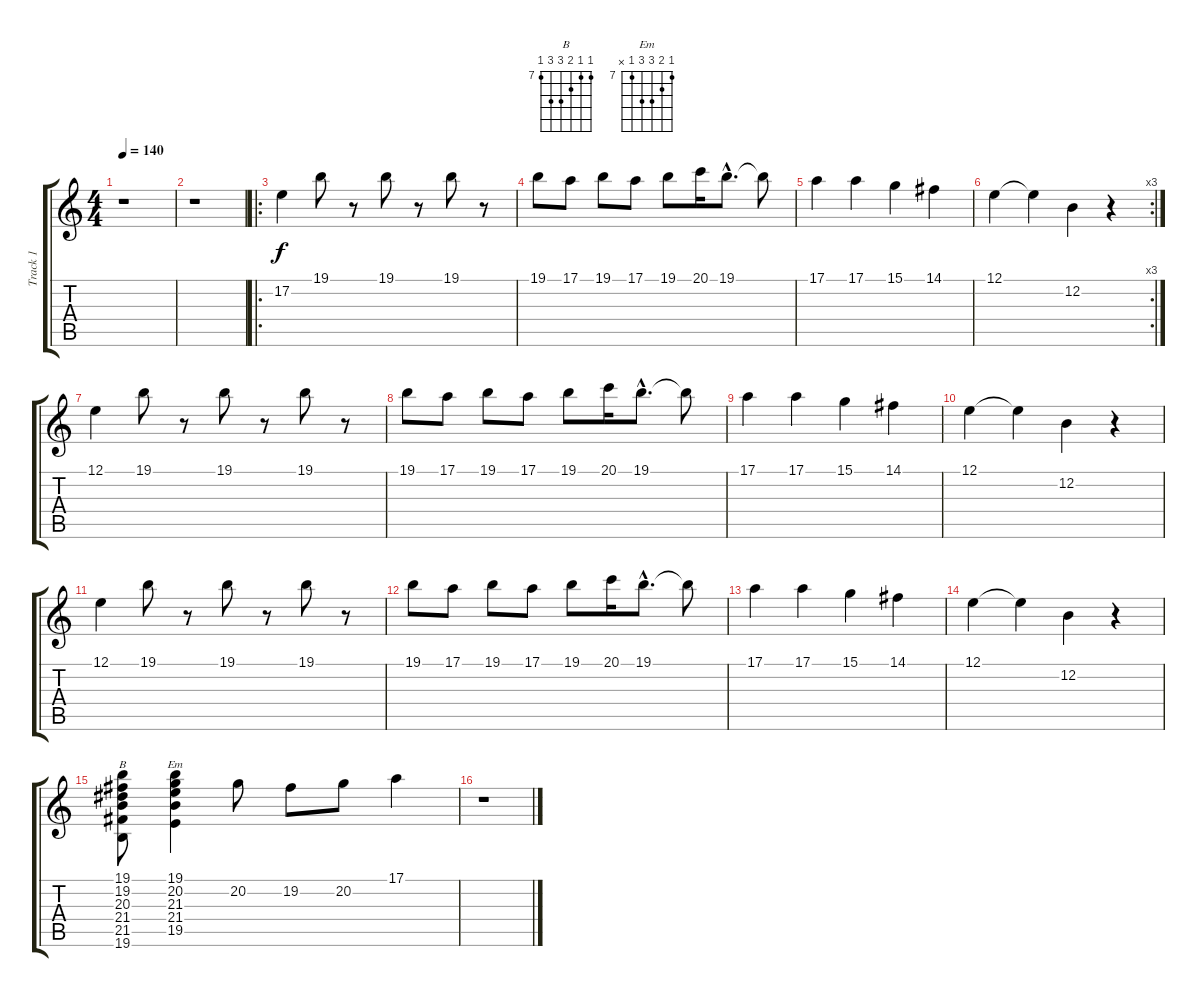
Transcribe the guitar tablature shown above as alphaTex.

\track ("Track 1" "Track 1") {instrument lead1square}
\staff {score tabs}
\tuning (E4 B3 G3 D3 A2 E2) {hide}
\chord ("B" 7 7 8 9 9 7) {firstfret 7}
\chord ("Em" 7 8 9 9 7 x) {firstfret 7}
\ts (4 4)
\tempo 140
\clef g2
\ks c
r.1{dy f instrument lead1square} |
r.1 |
\ro
17.2.4 19.1.8 r.8 19.1.8 r.8 19.1.8 r.8 |
19.1.8 17.1.8 19.1.8 17.1.8 19.1.8 20.1.16 19.1{hac}.8{d} 19.1{t}.8 |
17.1.4 17.1.4 15.1.4 14.1.4 |
\rc 3
12.1.4 12.1{t}.4 12.2.4 r.4 |
12.1.4 19.1.8 r.8 19.1.8 r.8 19.1.8 r.8 |
19.1.8 17.1.8 19.1.8 17.1.8 19.1.8 20.1.16 19.1{hac}.8{d} 19.1{t}.8 |
17.1.4 17.1.4 15.1.4 14.1.4 |
12.1.4 12.1{t}.4 12.2.4 r.4 |
12.1.4 19.1.8 r.8 19.1.8 r.8 19.1.8 r.8 |
19.1.8 17.1.8 19.1.8 17.1.8 19.1.8 20.1.16 19.1{hac}.8{d} 19.1{t}.8 |
17.1.4 17.1.4 15.1.4 14.1.4 |
12.1.4 12.1{t}.4 12.2.4 r.4 |
(19.1 19.2 20.3 21.4 21.5 19.6).8{ch "B"} (19.1 20.2 21.3 21.4 19.5).4{ch "Em"} 20.2.8 19.2.8 20.2.8 17.1.4 |
r.1
